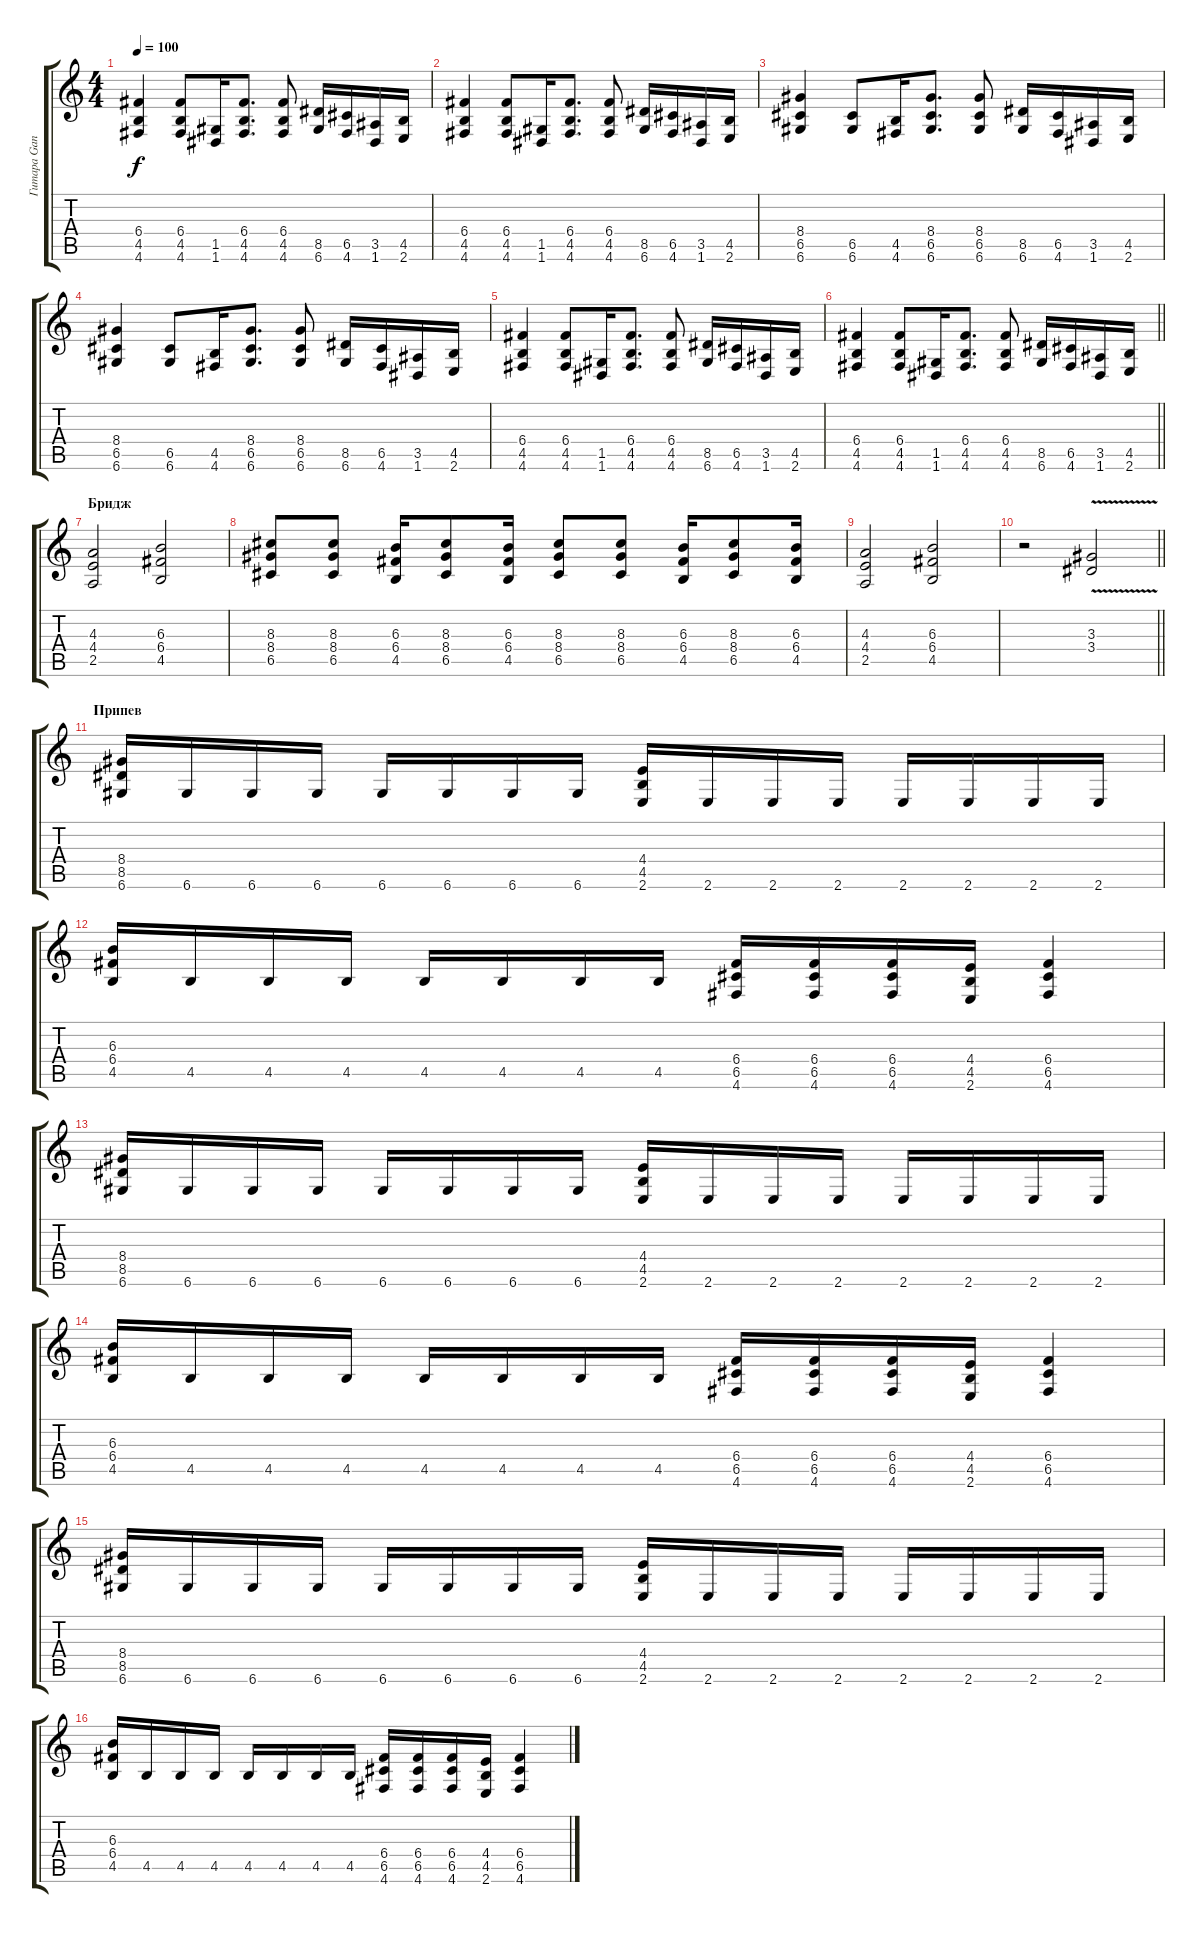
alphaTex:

\track ("Гитара Gang" "Гитара Gan") {instrument distortionguitar}
\staff {score tabs}
\tuning (D4 A3 F3 C3 G2 D2) {hide}
\ts (4 4)
\tempo 100
\clef g2
\ks c
(6.4 4.5 4.6).4{dy f} (6.4 4.5 4.6).8 (1.5 1.6).16 (6.4 4.5 4.6).8{d} (6.4 4.5 4.6).8 (8.5 6.6).16 (6.5 4.6).16 (3.5 1.6).16 (4.5 2.6).16 |
(6.4 4.5 4.6).4 (6.4 4.5 4.6).8 (1.5 1.6).16 (6.4 4.5 4.6).8{d} (6.4 4.5 4.6).8 (8.5 6.6).16 (6.5 4.6).16 (3.5 1.6).16 (4.5 2.6).16 |
(8.4 6.5 6.6).4 (6.5 6.6).8 (4.5 4.6).16 (8.4 6.5 6.6).8{d} (8.4 6.5 6.6).8 (8.5 6.6).16 (6.5 4.6).16 (3.5 1.6).16 (4.5 2.6).16 |
(8.4 6.5 6.6).4 (6.5 6.6).8 (4.5 4.6).16 (8.4 6.5 6.6).8{d} (8.4 6.5 6.6).8 (8.5 6.6).16 (6.5 4.6).16 (3.5 1.6).16 (4.5 2.6).16 |
(6.4 4.5 4.6).4 (6.4 4.5 4.6).8 (1.5 1.6).16 (6.4 4.5 4.6).8{d} (6.4 4.5 4.6).8 (8.5 6.6).16 (6.5 4.6).16 (3.5 1.6).16 (4.5 2.6).16 |
\barLineRight lightlight
(6.4 4.5 4.6).4 (6.4 4.5 4.6).8 (1.5 1.6).16 (6.4 4.5 4.6).8{d} (6.4 4.5 4.6).8 (8.5 6.6).16 (6.5 4.6).16 (3.5 1.6).16 (4.5 2.6).16 |
\section ("" "Бридж")
(4.3 4.4 2.5).2 (6.3 6.4 4.5).2 |
(8.3 8.4 6.5).8 (8.3 8.4 6.5).8 (6.3 6.4 4.5).16 (8.3 8.4 6.5).8 (6.3 6.4 4.5).16 (8.3 8.4 6.5).8 (8.3 8.4 6.5).8 (6.3 6.4 4.5).16 (8.3 8.4 6.5).8 (6.3 6.4 4.5).16 |
(4.3 4.4 2.5).2 (6.3 6.4 4.5).2 |
\barLineRight lightlight
r.2 (3.3{v} 3.4{v}).2 |
\section ("" "Припев")
(8.4 8.5 6.6).16 6.6.16 6.6.16 6.6.16 6.6.16 6.6.16 6.6.16 6.6.16 (4.4 4.5 2.6).16 2.6.16 2.6.16 2.6.16 2.6.16 2.6.16 2.6.16 2.6.16 |
(6.3 6.4 4.5).16 4.5.16 4.5.16 4.5.16 4.5.16 4.5.16 4.5.16 4.5.16 (6.4 6.5 4.6).16 (6.4 6.5 4.6).16 (6.4 6.5 4.6).16 (4.4 4.5 2.6).16 (6.4 6.5 4.6).4 |
(8.4 8.5 6.6).16 6.6.16 6.6.16 6.6.16 6.6.16 6.6.16 6.6.16 6.6.16 (4.4 4.5 2.6).16 2.6.16 2.6.16 2.6.16 2.6.16 2.6.16 2.6.16 2.6.16 |
(6.3 6.4 4.5).16 4.5.16 4.5.16 4.5.16 4.5.16 4.5.16 4.5.16 4.5.16 (6.4 6.5 4.6).16 (6.4 6.5 4.6).16 (6.4 6.5 4.6).16 (4.4 4.5 2.6).16 (6.4 6.5 4.6).4 |
(8.4 8.5 6.6).16 6.6.16 6.6.16 6.6.16 6.6.16 6.6.16 6.6.16 6.6.16 (4.4 4.5 2.6).16 2.6.16 2.6.16 2.6.16 2.6.16 2.6.16 2.6.16 2.6.16 |
(6.3 6.4 4.5).16 4.5.16 4.5.16 4.5.16 4.5.16 4.5.16 4.5.16 4.5.16 (6.4 6.5 4.6).16 (6.4 6.5 4.6).16 (6.4 6.5 4.6).16 (4.4 4.5 2.6).16 (6.4 6.5 4.6).4
